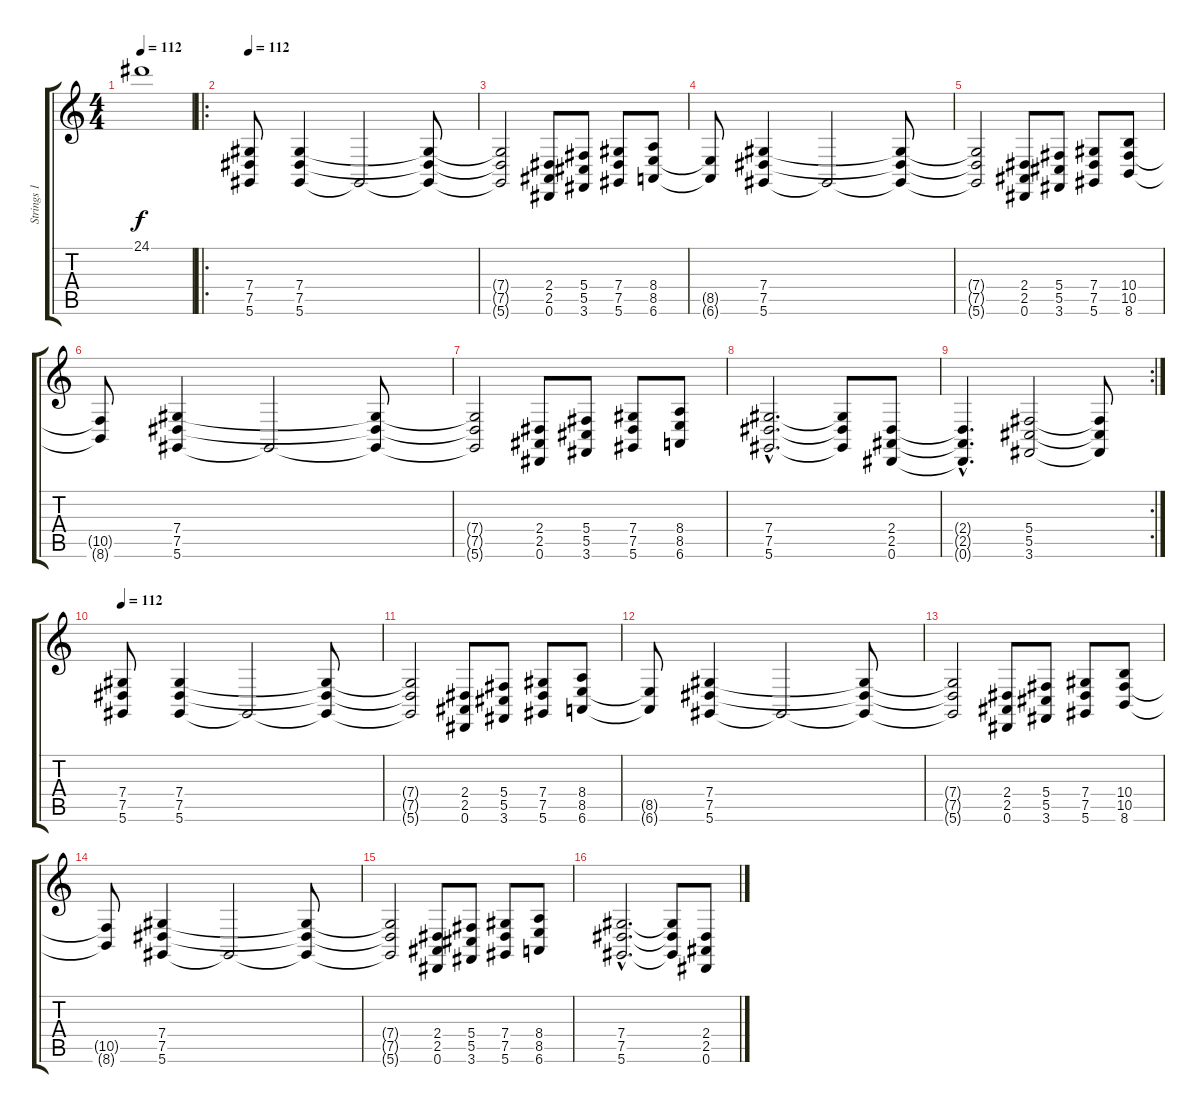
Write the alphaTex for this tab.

\track ("Strings 1" "Strings 1") {instrument stringensemble1}
\staff {score tabs}
\tuning (Eb4 Bb3 Gb3 Db3 Ab2 Eb2) {hide}
\ts (4 4)
\tempo 112
\clef g2
\ks c
24.1{t}.1{dy f} |
\ro
\tempo 112
(7.4 7.5 5.6).8{volume 16 balance 2 instrument stringensemble1} (7.4 7.5 5.6).4 5.6{t}.2 (7.4{t} 7.5{t} 5.6{t}).8 |
(7.4{t} 7.5{t} 5.6{t}).2 (2.4 2.5 0.6).8 (5.4 5.5 3.6).8 (7.4 7.5 5.6).8 (8.4 8.5 6.6).8 |
(8.5{t} 6.6{t}).8 (7.4 7.5 5.6).4 5.6{t}.2 (7.4{t} 7.5{t} 5.6{t}).8 |
(7.4{t} 7.5{t} 5.6{t}).2 (2.4 2.5 0.6).8 (5.4 5.5 3.6).8 (7.4 7.5 5.6).8 (10.4 10.5 8.6).8 |
(10.5{t} 8.6{t}).8 (7.4 7.5 5.6).4 5.6{t}.2 (7.4{t} 7.5{t} 5.6{t}).8 |
(7.4{t} 7.5{t} 5.6{t}).2 (2.4 2.5 0.6).8 (5.4 5.5 3.6).8 (7.4 7.5 5.6).8 (8.4 8.5 6.6).8 |
(7.4{hac} 7.5{hac} 5.6{hac}).2{d} (7.4{t} 7.5{t} 5.6{t}).8 (2.4 2.5 0.6).8 |
\rc 2
(2.4{hac t} 2.5{hac t} 0.6{hac t}).4{d} (5.4 5.5 3.6).2 (5.4{t} 5.5{t} 3.6{t}).8 |
\tempo 112
(7.4 7.5 5.6).8 (7.4 7.5 5.6).4 5.6{t}.2 (7.4{t} 7.5{t} 5.6{t}).8 |
(7.4{t} 7.5{t} 5.6{t}).2 (2.4 2.5 0.6).8 (5.4 5.5 3.6).8 (7.4 7.5 5.6).8 (8.4 8.5 6.6).8 |
(8.5{t} 6.6{t}).8 (7.4 7.5 5.6).4 5.6{t}.2 (7.4{t} 7.5{t} 5.6{t}).8 |
(7.4{t} 7.5{t} 5.6{t}).2 (2.4 2.5 0.6).8 (5.4 5.5 3.6).8 (7.4 7.5 5.6).8 (10.4 10.5 8.6).8 |
(10.5{t} 8.6{t}).8 (7.4 7.5 5.6).4 5.6{t}.2 (7.4{t} 7.5{t} 5.6{t}).8 |
(7.4{t} 7.5{t} 5.6{t}).2 (2.4 2.5 0.6).8 (5.4 5.5 3.6).8 (7.4 7.5 5.6).8 (8.4 8.5 6.6).8 |
(7.4{hac} 7.5{hac} 5.6{hac}).2{d} (7.4{t} 7.5{t} 5.6{t}).8 (2.4 2.5 0.6).8
